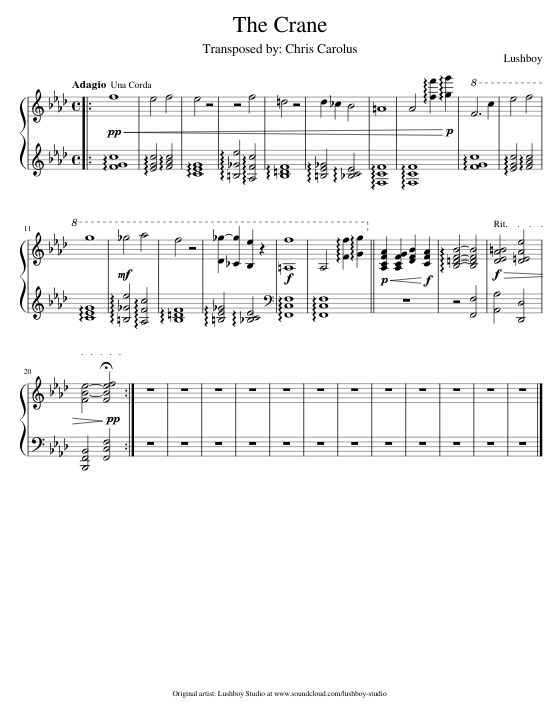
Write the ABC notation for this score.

X:1
%%score { 1 | 2 }
L:1/8
Q:1/4=71
M:4/4
I:linebreak $
K:Ab
V:1 treble
V:2 treble
V:1
|:!pp!!<(! f8 | e4 f4 | e4 z4 | z4 f4 | =d4 z4 | %5
 d2 _c2 B4 | =A8 | A4 !arpeggio![ff']2 !arpeggio![gg']2!<)!!p! |!8va(! f6 c'2 | e'4 f'4 |$ %10
 g'8 |!mf! _g'4 a'4 | f'4 z4 | [d_g'-]2 [_cg']2 [Be']2 z2 |!f! [=Af']8 | %15
 A4 !arpeggio![ff']2 !arpeggio![gg']2!8va)! ||!p!!<(! [A,CFA]2 [A,CFG]2 [DFB]2 [CFA]2!<)!!f! | !arpeggio![B,=DFB]4- [B,DFB]4 |!f!!>(! [DEA=B]4 [D=EAe]4 |$ [FB-e-]4 !fermata![FBef]4!>)!!pp! :| %20
 z8 | z8 | z8 | z8 | z8 | %25
 z8 | z8 | z8 | z8 | z8 | %30
 z8 | z8 |] %32
V:2
|: !arpeggio![FGc]8 | !arpeggio![EGc]4 !arpeggio![FAc]4 | !arpeggio![CEG]8 | !arpeggio![=B,_Ge]4 !arpeggio![A,Fc]4 | !arpeggio![B,=DF]8 | %5
 !arpeggio![=B,E_G]4 !arpeggio![_B,CE]4 | !arpeggio![F,CF]8 | !arpeggio![F,CF]8 | !arpeggio![FGc]8 | !arpeggio![EGc]4 !arpeggio![FAc]4 |$ %10
 !arpeggio![CEG]8 | !arpeggio![=B,_Ge]4 !arpeggio![A,Fc]4 | !arpeggio![B,=DF]8 | !arpeggio![=B,E_G]4 !arpeggio![_B,CE]4 |[K:bass] !arpeggio![F,,C,F,]8 | %15
 !arpeggio![F,,C,F,]8 || z8 | z4 [F,,F,]4 | [A,,A,]4 [D,,D,]4 |$ [B,,,F,,B,,]4 [F,,C,F,]4 :| %20
 z8 | z8 | z8 | z8 | z8 | %25
 z8 | z8 | z8 | z8 | z8 | %30
 z8 | z8 |] %32
